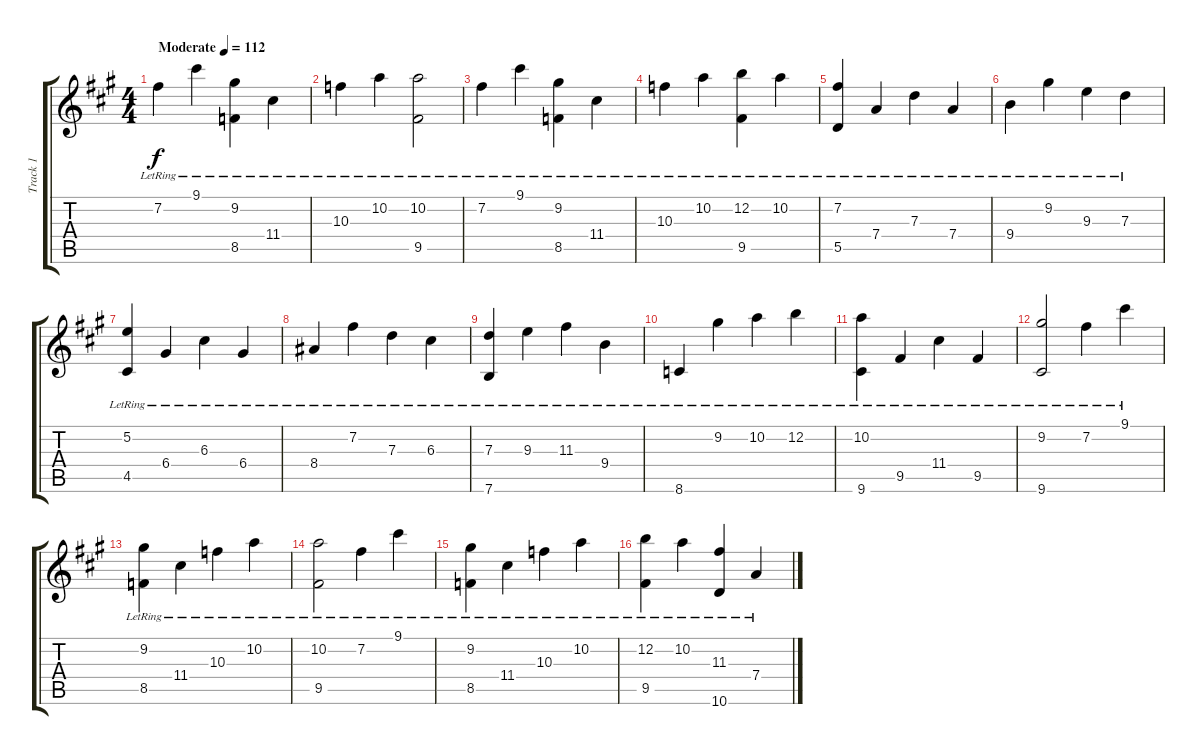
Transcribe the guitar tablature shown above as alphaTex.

\track ("Track 1" "Track 1") {instrument acousticguitarnylon}
\staff {score tabs}
\tuning (E4 B3 G3 D3 A2 E2) {hide}
\ts (4 4)
\tempo (112 "Moderate")
\clef g2
\ks a
7.2{lr}.4{dy f instrument acousticguitarnylon} 9.1{lr}.4 (9.2{lr} 8.5{lr}).4 11.4{lr}.4 |
10.3{lr}.4 10.2{lr}.4 (10.2{lr} 9.5{lr}).2 |
7.2{lr}.4 9.1{lr}.4 (9.2{lr} 8.5{lr}).4 11.4{lr}.4 |
10.3{lr}.4 10.2{lr}.4 (12.2{lr} 9.5{lr}).4 10.2{lr}.4 |
(7.2{lr} 5.5{lr}).4 7.4{lr}.4 7.3{lr}.4 7.4{lr}.4 |
9.4{lr}.4 9.2{lr}.4 9.3{lr}.4 7.3{lr}.4 |
(5.2{lr} 4.5{lr}).4 6.4{lr}.4 6.3{lr}.4 6.4{lr}.4 |
8.4{lr}.4 7.2{lr}.4 7.3{lr}.4 6.3{lr}.4 |
(7.3{lr} 7.6{lr}).4 9.3{lr}.4 11.3{lr}.4 9.4{lr}.4 |
8.6{lr}.4 9.2{lr}.4 10.2{lr}.4 12.2{lr}.4 |
(10.2{lr} 9.6{lr}).4 9.5{lr}.4 11.4{lr}.4 9.5{lr}.4 |
(9.2{lr} 9.6{lr}).2 7.2{lr}.4 9.1{lr}.4 |
(9.2{lr} 8.5{lr}).4 11.4{lr}.4 10.3{lr}.4 10.2{lr}.4 |
(10.2{lr} 9.5{lr}).2 7.2{lr}.4 9.1{lr}.4 |
(9.2{lr} 8.5{lr}).4 11.4{lr}.4 10.3{lr}.4 10.2{lr}.4 |
(12.2{lr} 9.5{lr}).4 10.2{lr}.4 (11.3{lr} 10.6{lr}).4 7.4{lr}.4
